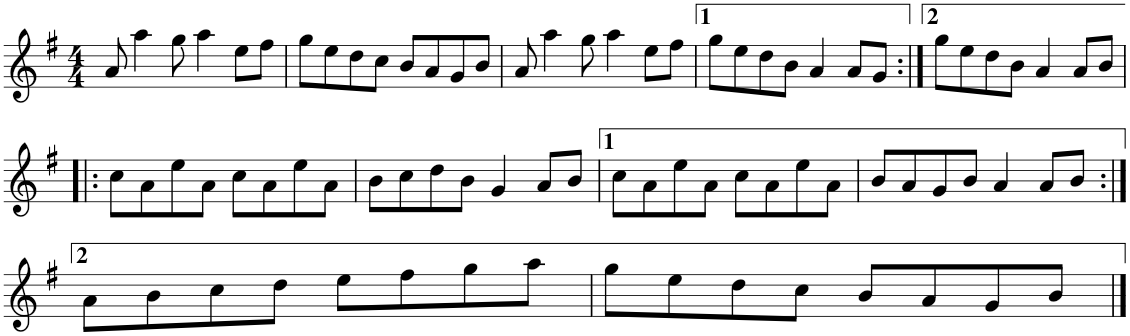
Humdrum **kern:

**kern
*part1
*staff1
*I"Piano
*I'Pno
*clefG2
*k[f#]
*A:dor
*M4/4
=1
8a/
4aa\
8gg\
4aa\
8ee\L
8ff#\J
=2
8gg\L
8ee\
8dd\
8cc\J
8b/L
8a/
8g/
8b/J
=3
8a/
4aa\
8gg\
4aa\
8ee\L
8ff#\J
=4
8gg\L
8ee\
8dd\
8b\J
4a/
8a/L
8g/J
=5:|!
8gg\L
8ee\
8dd\
8b\J
4a/
8a/L
8b/J
!!LO:LB:g=z
=6!|:
8cc\L
8a\
8ee\
8a\J
8cc\L
8a\
8ee\
8a\J
=7
8b\L
8cc\
8dd\
8b\J
4g/
8a/L
8b/J
=8
8cc\L
8a\
8ee\
8a\J
8cc\L
8a\
8ee\
8a\J
=9
8b/L
8a/
8g/
8b/J
4a/
8a/L
8b/J
!!LO:LB:g=z
=10:|!
8a\L
8b\
8cc\
8dd\J
8ee\L
8ff#\
8gg\
8aa\J
=11
8gg\L
8ee\
8dd\
8cc\J
8b/L
8a/
8g/
8b/J
==
*-
